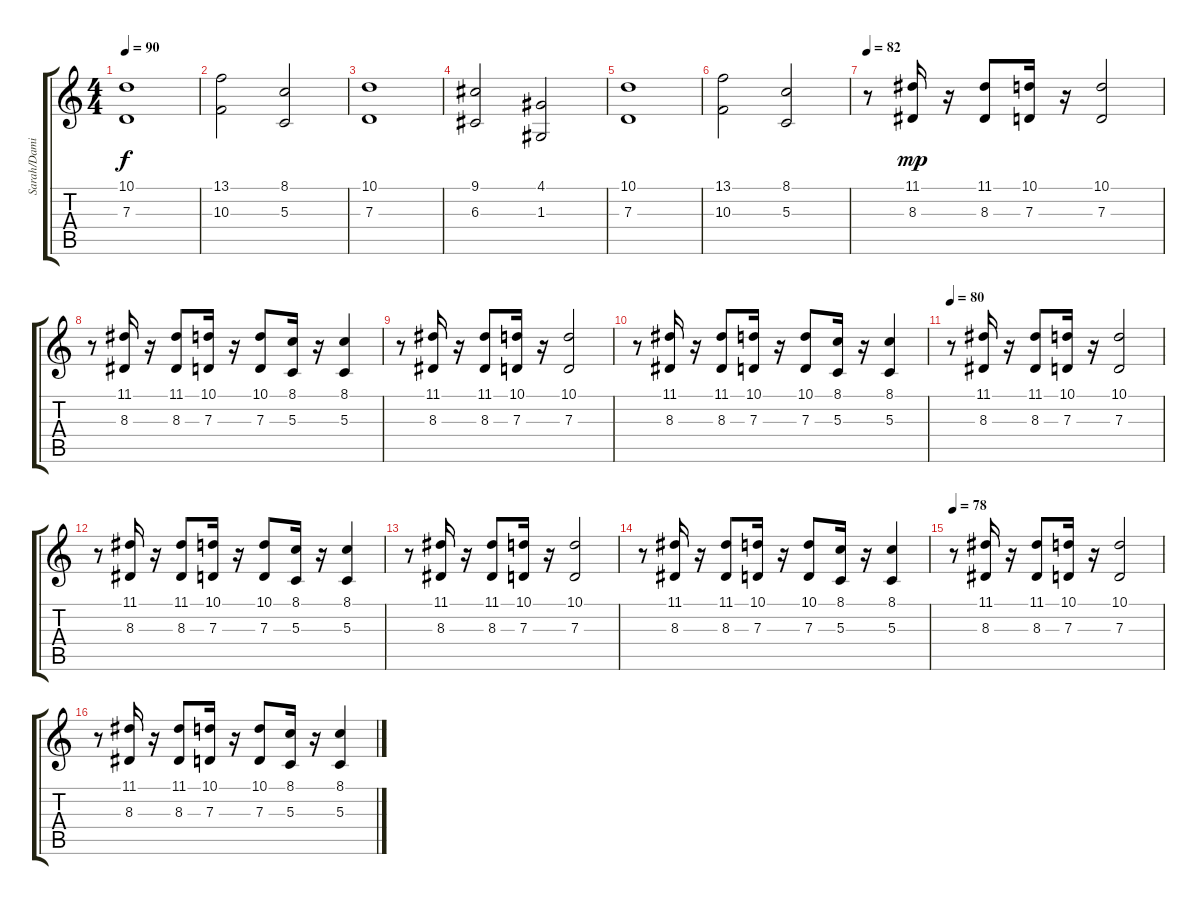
\track ("Sarah/Damien (Choir/Keyb)" "Sarah/Dami") {instrument pad4choir}
\staff {score tabs}
\tuning (E4 B3 G3 D3 A2 D2) {hide}
\ts (4 4)
\tempo 90
\clef g2
\ks c
(10.1 7.3).1{dy f} |
(13.1 10.3).2 (8.1 5.3).2 |
(10.1 7.3).1 |
(9.1 6.3).2 (4.1 1.3).2 |
(10.1 7.3).1 |
(13.1 10.3).2 (8.1 5.3).2 |
\tempo 82
r.8 (11.1 8.3).16{dy mp} r.16 (11.1 8.3).8 (10.1 7.3).16 r.16 (10.1 7.3).2 |
r.8 (11.1 8.3).16 r.16 (11.1 8.3).8 (10.1 7.3).16 r.16 (10.1 7.3).8 (8.1 5.3).16 r.16 (8.1 5.3).4 |
r.8 (11.1 8.3).16 r.16 (11.1 8.3).8 (10.1 7.3).16 r.16 (10.1 7.3).2 |
r.8 (11.1 8.3).16 r.16 (11.1 8.3).8 (10.1 7.3).16 r.16 (10.1 7.3).8 (8.1 5.3).16 r.16 (8.1 5.3).4 |
\tempo 80
r.8 (11.1 8.3).16 r.16 (11.1 8.3).8 (10.1 7.3).16 r.16 (10.1 7.3).2 |
r.8 (11.1 8.3).16 r.16 (11.1 8.3).8 (10.1 7.3).16 r.16 (10.1 7.3).8 (8.1 5.3).16 r.16 (8.1 5.3).4 |
r.8 (11.1 8.3).16 r.16 (11.1 8.3).8 (10.1 7.3).16 r.16 (10.1 7.3).2 |
r.8 (11.1 8.3).16 r.16 (11.1 8.3).8 (10.1 7.3).16 r.16 (10.1 7.3).8 (8.1 5.3).16 r.16 (8.1 5.3).4 |
\tempo 78
r.8 (11.1 8.3).16 r.16 (11.1 8.3).8 (10.1 7.3).16 r.16 (10.1 7.3).2 |
r.8 (11.1 8.3).16 r.16 (11.1 8.3).8 (10.1 7.3).16 r.16 (10.1 7.3).8 (8.1 5.3).16 r.16 (8.1 5.3).4
